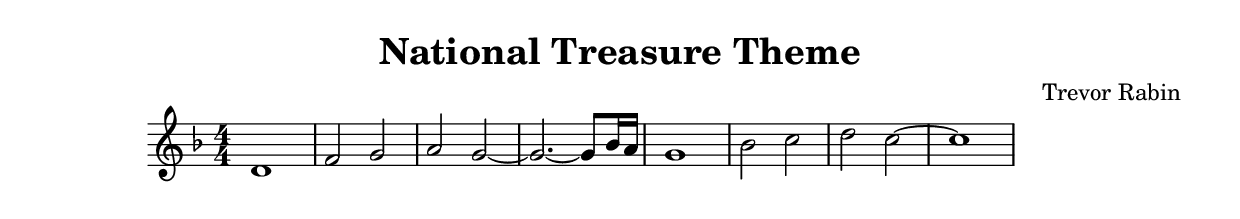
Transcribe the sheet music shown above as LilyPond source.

\version "2.19.82"
\header {
  title = "National Treasure Theme"
  composer = "Trevor Rabin"
}

\score {
  \midi { \tempo 4 = 120 }
  \layout {}
  \relative c'' {
    \numericTimeSignature
    \time 4/4
    \clef treble
    \key d \minor

    d,1 f2 g a g~ g2.~ g8 bes16 a
 
    g1 bes2 c d c~ c1
  }
}